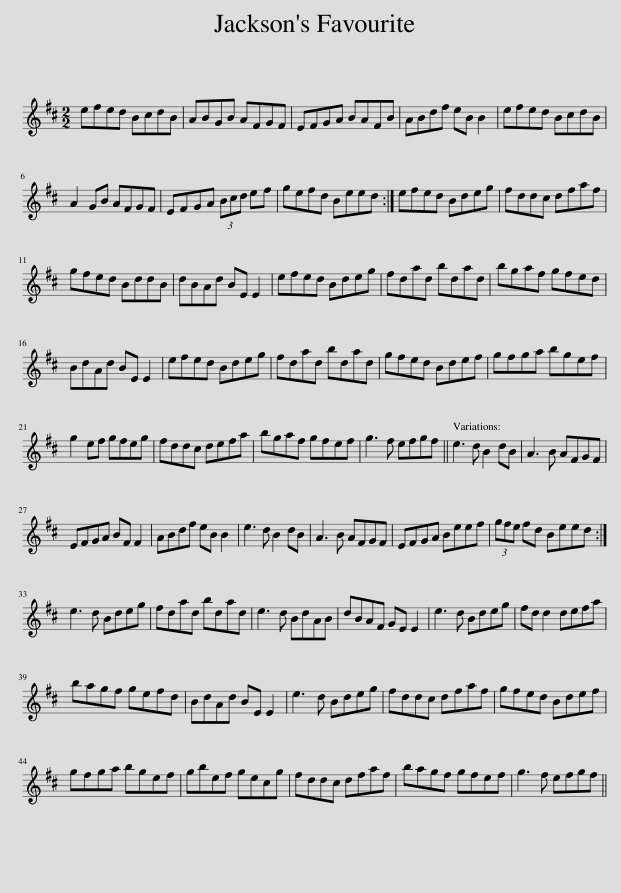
X:1
L:1/8
M:2/2
I:linebreak $
K:D
V:1 treble
V:1
 efed BcdB | ABGB AFGF | EFGA BAFB | ABdf eB B2 | efed BcdB |$ %5
 A2 GB AFGF | EFGA (3Bcd ef | gefd Beed :| efed Bdeg | fddc dfaf |$ %10
 gfed BddB | dBAd BE E2 | efed Bdeg | fdad bdad | bgaf gfed |$ %15
 BdAd BE E2 | efed Bdeg | fdad bdad | gfed Bdef | gfga bgef |$ %20
 g2 ef gfeg | fddc defa | bgaf gfef | g3 f efgf || e3 d B2 dB | %25
 A3 B AFGF |$ EFGA BF F2 | ABdf eB B2 | e3 d B2 dB | A3 B AFGF | %30
 EFGA Beef | (3gfe fd Beed :|$ e3 d Bdeg | fdad bdad | e3 d BdAB | %35
 dBAF GE E2 | e3 d Bdeg | fd d2 defa |$ bagf gefd | BdAd BE E2 | %40
 e3 d Bdeg | fddc dfaf | gfed Bdef |$ gfga bgef | gbef gecg | %45
 fddc dfaf | bagf gfef | g3 f efgf || %48
